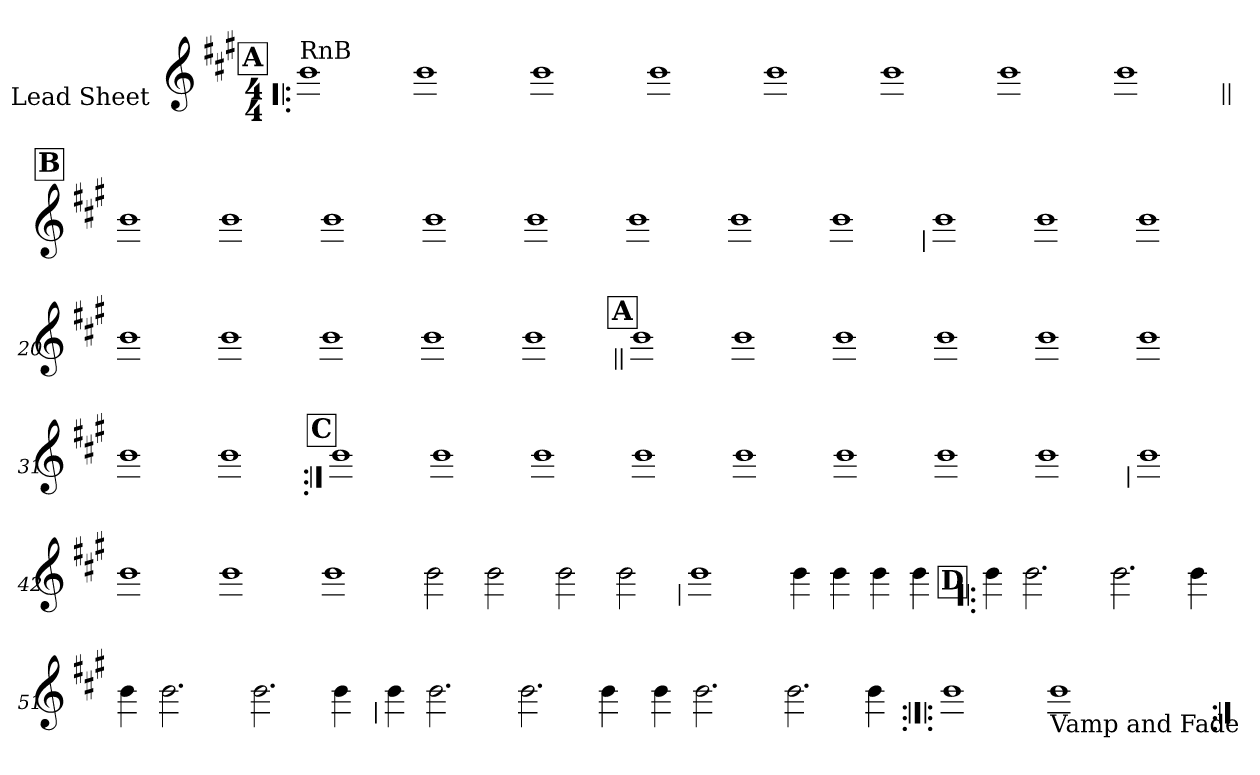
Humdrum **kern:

**kern
*part1
*staff1
*I"Lead Sheet
*stria0
*clefG2
*k[f#c#g#]
*A:
*M4/4
*MM190
!!LO:REH:place=s1:a:t=A
=1!|:
!LO:TX:a:t=RnB
1b
=2-
1b
=3-
1b
=4-
1b
=5-
1b
=6-
1b
=7-
1b
=8-
1b
!!LO:LB:g=z
!!LO:REH:place=s1:a:t=B
=9||
1b
=10-
1b
=11-
1b
=12-
1b
=13-
1b
=14-
1b
=15-
1b
=16-
1b
!!LO:LB:g=z
=17
1b
=18-
1b
=19-
1b
=20-
1b
=21-
1b
=22-
1b
=23-
1b
=24-
1b
!!LO:LB:g=z
!!LO:REH:place=s1:a:t=A
=25||
1b
=26-
1b
=27-
1b
=28-
1b
=29-
1b
=30-
1b
=31-
1b
=32-
1b
!!LO:LB:g=z
!!LO:REH:place=s1:a:t=C
=33:|!
1b
=34-
1b
=35-
1b
=36-
1b
=37-
1b
=38-
1b
=39-
1b
=40-
1b
!!LO:LB:g=z
=41
1b
=42-
1b
=43-
1b
=44-
1b
=45-
2b
2b
=46-
2b
2b
!!LO:LB:g=z
=47
1b
=48-
4b
4b
4b
4b
!!LO:LB:g=z
!!LO:REH:place=s1:a:t=D
=49!|:
4b
2.b
=50-
2.b
4b
=51-
4b
2.b
=52-
2.b
4b
!!LO:LB:g=z
=53
4b
2.b
=54-
2.b
4b
=55-
4b
2.b
=56-
2.b
4b
!!LO:LB:g=z
=57:|!|:
1b
=58-
!LO:TX:b:t=Vamp and Fade
1b
=:|!
*-
